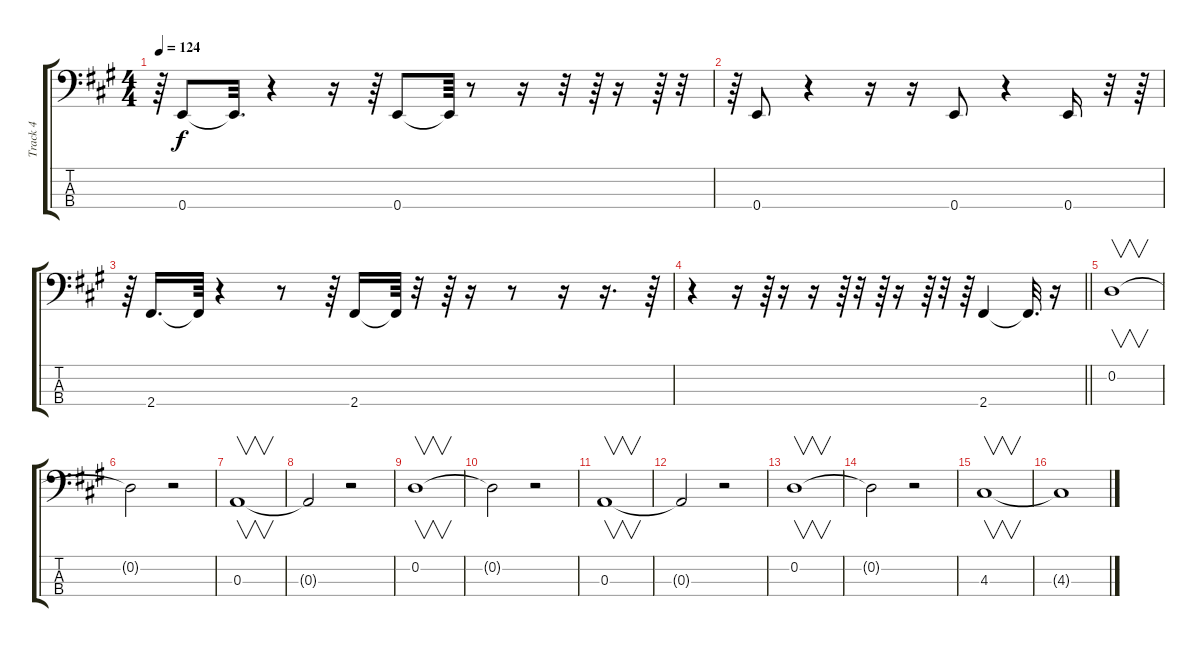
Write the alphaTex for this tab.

\track ("Track 4" "Track 4") {instrument electricbassfinger}
\staff {score tabs}
\tuning (G2 D2 A1 E1) {hide}
\ts (4 4)
\tempo 124
\clef f4
\ks f#minor
r.64{dy f} 0.4.8 0.4{t}.32{d} r.4 r.16 r.64 0.4.8 0.4{t}.64 r.8 r.16 r.32 r.64 r.16 r.64 r.32 |
r.64 0.4.8 r.4 r.16 r.16 0.4.8 r.4 0.4.16 r.32 r.64 |
r.64 2.4.16{d} 2.4{t}.64 r.4 r.8 r.64 2.4.16 2.4{t}.64 r.32 r.64 r.16 r.8 r.16 r.16{d} r.64 |
\barLineRight lightlight
r.4 r.16 r.64 r.16 r.16 r.64 r.32 r.64 r.16 r.64 r.32 r.64 2.4.4 2.4{t}.32{d} r.16 |
0.2.1{v} |
0.2{t}.2 r.2 |
0.3.1{v} |
0.3{t}.2 r.2 |
0.2.1{v} |
0.2{t}.2 r.2 |
0.3.1{v} |
0.3{t}.2 r.2 |
0.2.1{v} |
0.2{t}.2 r.2 |
4.3.1{v} |
4.3{t}.1
